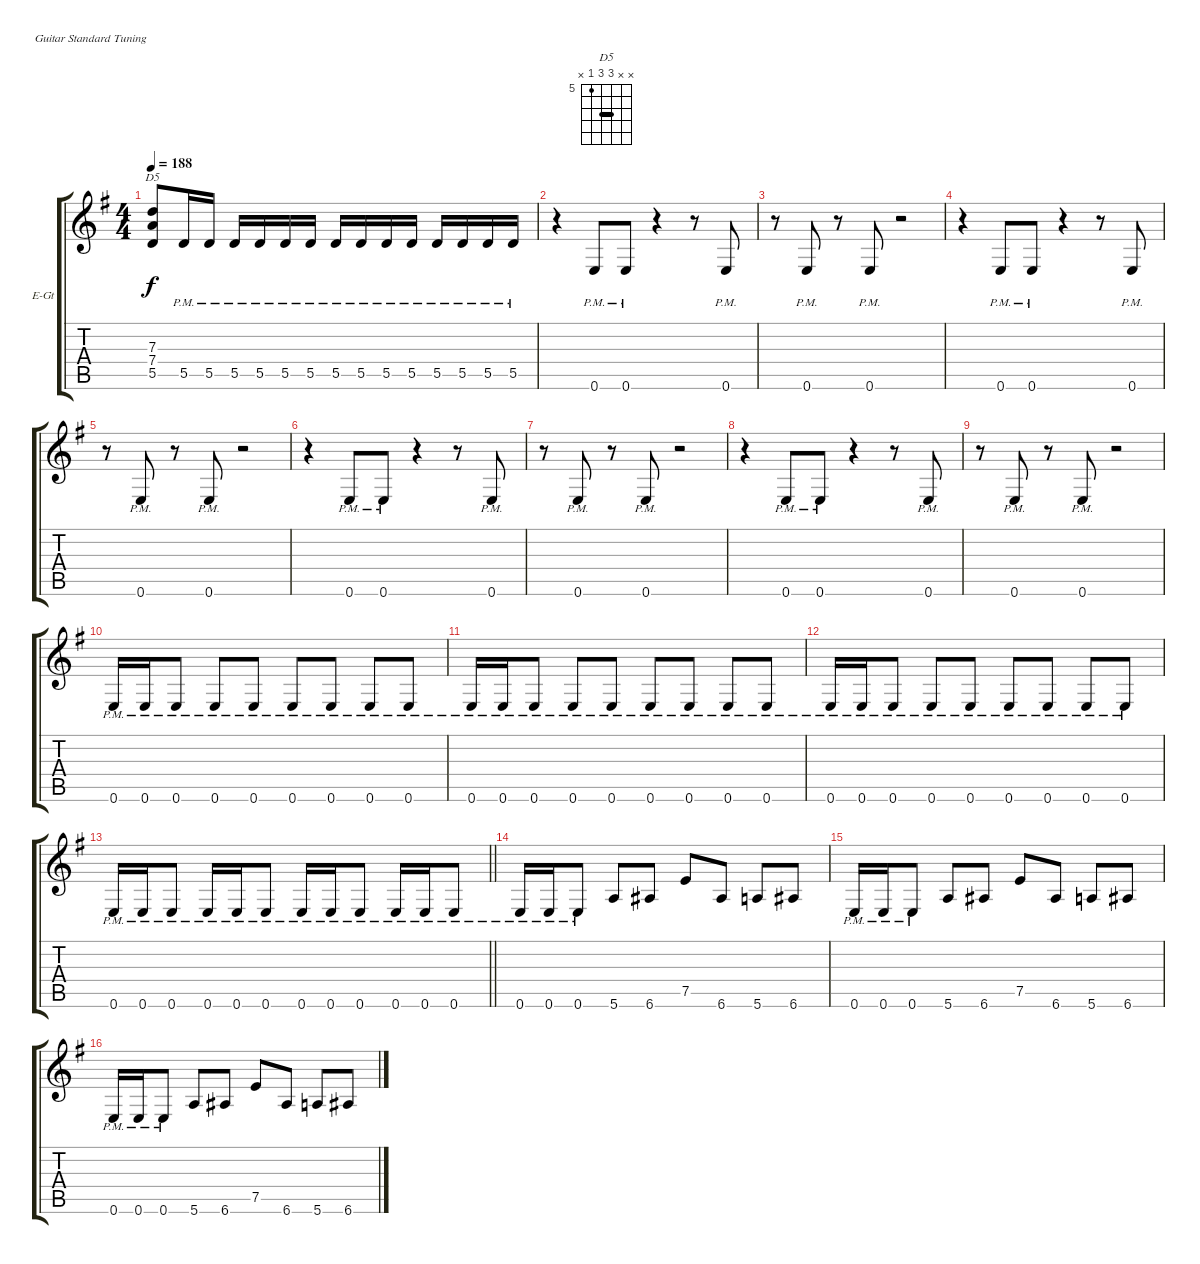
\defaultSystemsLayout 4
\bracketExtendMode groupsimilarinstruments
\firstSystemTrackNameOrientation horizontal
\otherSystemsTrackNameOrientation horizontal
\track ("Guitar 3" "E-Gt") {instrument distortionguitar}
\staff {score tabs}
\tuning (E4 B3 G3 D3 A2 E2)
\chord ("D5" x x 7 7 5 x) {firstfret 5 barre 7}
\ts (4 4)
\tempo 188
\clef g2
\ks g
(5.5 7.4 7.3).8{ch "D5" dy f} 5.5{pm}.16 5.5{pm}.16 5.5{pm}.16 5.5{pm}.16 5.5{pm}.16 5.5{pm}.16 5.5{pm}.16 5.5{pm}.16 5.5{pm}.16 5.5{pm}.16 5.5{pm}.16 5.5{pm}.16 5.5{pm}.16 5.5{pm}.16 |
r.4 0.6{pm}.8 0.6{pm}.8 r.4 r.8 0.6{pm}.8 |
r.8 0.6{pm}.8 r.8 0.6{pm}.8 r.2 |
r.4 0.6{pm}.8 0.6{pm}.8 r.4 r.8 0.6{pm}.8 |
r.8 0.6{pm}.8 r.8 0.6{pm}.8 r.2 |
r.4 0.6{pm}.8 0.6{pm}.8 r.4 r.8 0.6{pm}.8 |
r.8 0.6{pm}.8 r.8 0.6{pm}.8 r.2 |
r.4 0.6{pm}.8 0.6{pm}.8 r.4 r.8 0.6{pm}.8 |
r.8 0.6{pm}.8 r.8 0.6{pm}.8 r.2 |
0.6{pm}.16 0.6{pm}.16 0.6{pm}.8 0.6{pm}.8 0.6{pm}.8 0.6{pm}.8 0.6{pm}.8 0.6{pm}.8 0.6{pm}.8 |
0.6{pm}.16 0.6{pm}.16 0.6{pm}.8 0.6{pm}.8 0.6{pm}.8 0.6{pm}.8 0.6{pm}.8 0.6{pm}.8 0.6{pm}.8 |
0.6{pm}.16 0.6{pm}.16 0.6{pm}.8 0.6{pm}.8 0.6{pm}.8 0.6{pm}.8 0.6{pm}.8 0.6{pm}.8 0.6{pm}.8 |
\barLineRight lightlight
0.6{pm}.16 0.6{pm}.16 0.6{pm}.8 0.6{pm}.16 0.6{pm}.16 0.6{pm}.8 0.6{pm}.16 0.6{pm}.16 0.6{pm}.8 0.6{pm}.16 0.6{pm}.16 0.6{pm}.8 |
0.6{pm}.16 0.6{pm}.16 0.6{pm}.8 5.6.8 6.6.8 7.5.8 6.6.8 5.6.8 6.6.8 |
0.6{pm}.16 0.6{pm}.16 0.6{pm}.8 5.6.8 6.6.8 7.5.8 6.6.8 5.6.8 6.6.8 |
0.6{pm}.16 0.6{pm}.16 0.6{pm}.8 5.6.8 6.6.8 7.5.8 6.6.8 5.6.8 6.6.8
